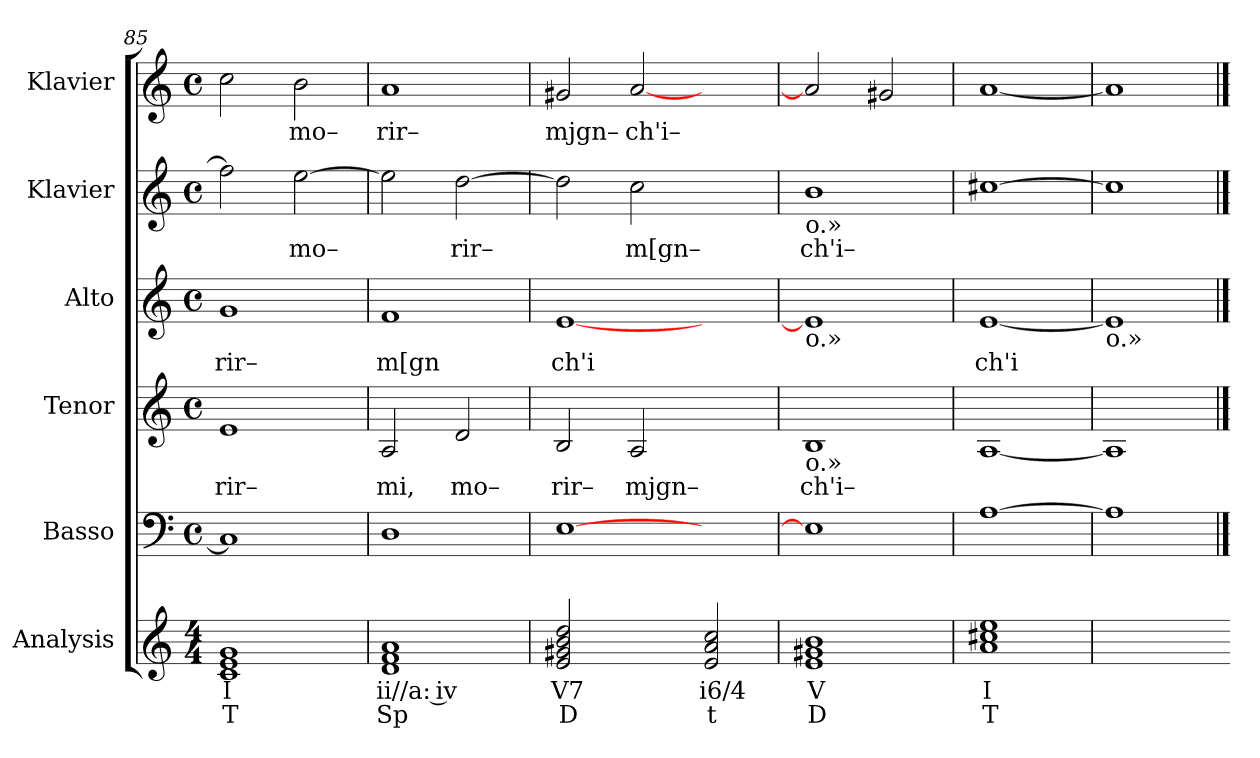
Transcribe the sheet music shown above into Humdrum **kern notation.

**kern	**text	**text	**kern	**kern	**text	**kern	**text	**kern	**text	**kern	**text
*part6	*part6	*part6	*part5	*part4	*part4	*part3	*part3	*part2	*part2	*part1	*part1
*staff6	*staff6	*staff6	*staff5	*staff4	*staff4	*staff3	*staff3	*staff2	*staff2	*staff1	*staff1
*I"Analysis	*	*	*I"Basso	*I"Tenor	*	*I"Alto	*	*I"Klavier	*	*I"Klavier	*
*	*	*	*I'B.	*I'T.	*	*I'A.	*	*I'Klav.	*	*I'Klav.	*
*	*	*	*clefF4	*clefG2	*	*clefG2	*	*clefG2	*	*clefG2	*
*k[]	*	*	*k[]	*k[]	*	*k[]	*	*k[]	*	*k[]	*
*M4/4	*	*	*M4/4	*M4/4	*	*M4/4	*	*M4/4	*	*M4/4	*
*	*	*	*met(c)	*met(c)	*	*met(c)	*	*met(c)	*	*met(c)	*
=85	=85	=85	=85	=85	=85	=85	=85	=85	=85	=85	=85
!	!	!	!	!	!LO:LY:b	!	!	!	!	!	!
!	!	!	!	!	!	!	!LO:LY:b	!	!	!	!
1c 1e 1g	I	T	1C]	1e	rir–	1g	rir–	2ff\]	.	2cc\	.
!	!	!	!	!	!	!	!	!	!LO:LY:b	!	!
!	!	!	!	!	!	!	!	!	!	!	!LO:LY:b
.	.	.	.	.	.	.	.	[2ee\	mo–	2b\	mo–
=86	=86	=86	=86	=86	=86	=86	=86	=86	=86	=86	=86
!	!	!	!	!	!LO:LY:b	!	!	!	!	!	!
!	!	!	!	!	!	!	!LO:LY:b	!	!	!	!
!	!	!	!	!	!	!	!	!	!	!	!LO:LY:b
1d 1f 1a	ii//a: iv	Sp	1D	2A/	mi,	1f	m[gn	2ee\]	.	1a	rir–
!	!	!	!	!	!LO:LY:b	!	!	!	!	!	!
!	!	!	!	!	!	!	!	!	!LO:LY:b	!	!
.	.	.	.	2d/	mo–	.	.	[2dd\	rir–	.	.
=87	=87	=87	=87	=87	=87	=87	=87	=87	=87	=87	=87
!	!	!	!	!	!LO:LY:b	!	!	!	!	!	!
!	!	!	!	!	!	!	!LO:LY:b	!	!	!	!
!	!	!	!	!	!	!	!	!	!	!	!LO:LY:b
2e 2g#X 2b 2dd	V7	D	[1E	2B/	rir–	[1e	ch'i	2dd\]	.	2g#X/	mjgn–
!	!	!	!	!	!LO:LY:b	!	!	!	!	!	!
!	!	!	!	!	!	!	!	!	!LO:LY:b	!	!
!	!	!	!	!	!	!	!	!	!	!	!LO:LY:b
2ryy	.	.	.	2A/	mjgn–	.	.	2cc\	m[gn–	[2a/	ch'i–
2e 2a 2cc	i6/4	t	2ryy	2ryy	.	2ryy	.	2ryy	.	2ryy	.
=88	=88	=88	=88	=88	=88	=88	=88	=88	=88	=88	=88
!	!	!	!	!	!LO:LY:b	!	!	!	!	!	!
!	!	!	!	!	!	!	!	!LO:TX:b:t=o.»	!	!	!
!	!	!	!	!	!	!LO:TX:b:t=o.»	!	!	!	!	!
!	!	!	!	!LO:TX:b:t=o.»	!	!	!	!	!	!	!
!	!	!	!	!	!	!	!	!	!LO:LY:b	!	!
1e 1g#X 1b	V	D	1E]	1B	ch'i–	1e]	.	1b	ch'i–	2a/]	.
.	.	.	.	.	.	.	.	.	.	2g#X/	.
=89	=89	=89	=89	=89	=89	=89	=89	=89	=89	=89	=89
!	!	!	!	!	!	!	!LO:LY:b	!	!	!	!
1a 1cc#X 1ee	I	T	[1A	[1A	.	[1e	ch'i	[1cc#X	.	[1a	.
=90	=90	=90	=90	=90	=90	=90	=90	=90	=90	=90	=90
!	!	!	!	!	!	!LO:TX:b:t=o.»	!	!	!	!	!
1ryy	.	.	1A]	1A]	.	1e]	.	1cc#]	.	1a]	.
=	==	==	==	==	==	==	==	==	==	==	==
*-	*-	*-	*-	*-	*-	*-	*-	*-	*-	*-	*-
